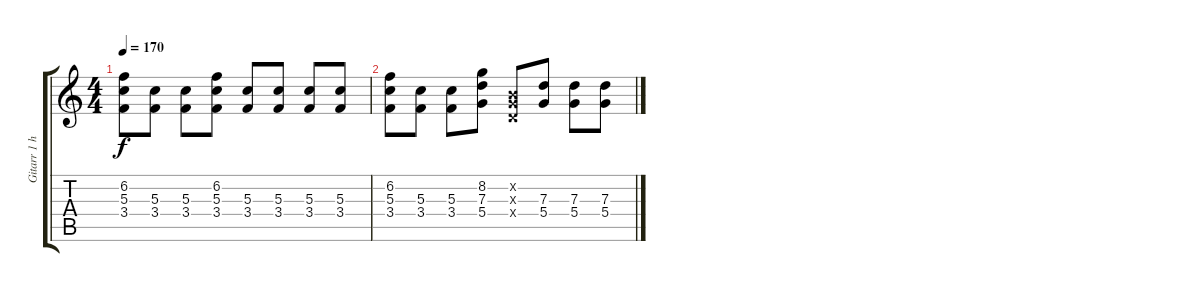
\track ("Gitarr 1 höger" "Gitarr 1 h") {instrument overdrivenguitar}
\staff {score tabs}
\tuning (E4 B3 G3 D3 A2 E2) {hide}
\ts (4 4)
\tempo 170
\clef g2
\ks c
(6.2 5.3 3.4).8{dy f} (5.3 3.4).8 (5.3 3.4).8 (6.2 5.3 3.4).8 (5.3 3.4).8 (5.3 3.4).8 (5.3 3.4).8 (5.3 3.4).8 |
(6.2 5.3 3.4).8 (5.3 3.4).8 (5.3 3.4).8 (8.2 7.3 5.4).8 (0.2{x} 0.3{x} 0.4{x}).8 (7.3 5.4).8 (7.3 5.4).8 (7.3 5.4).8
